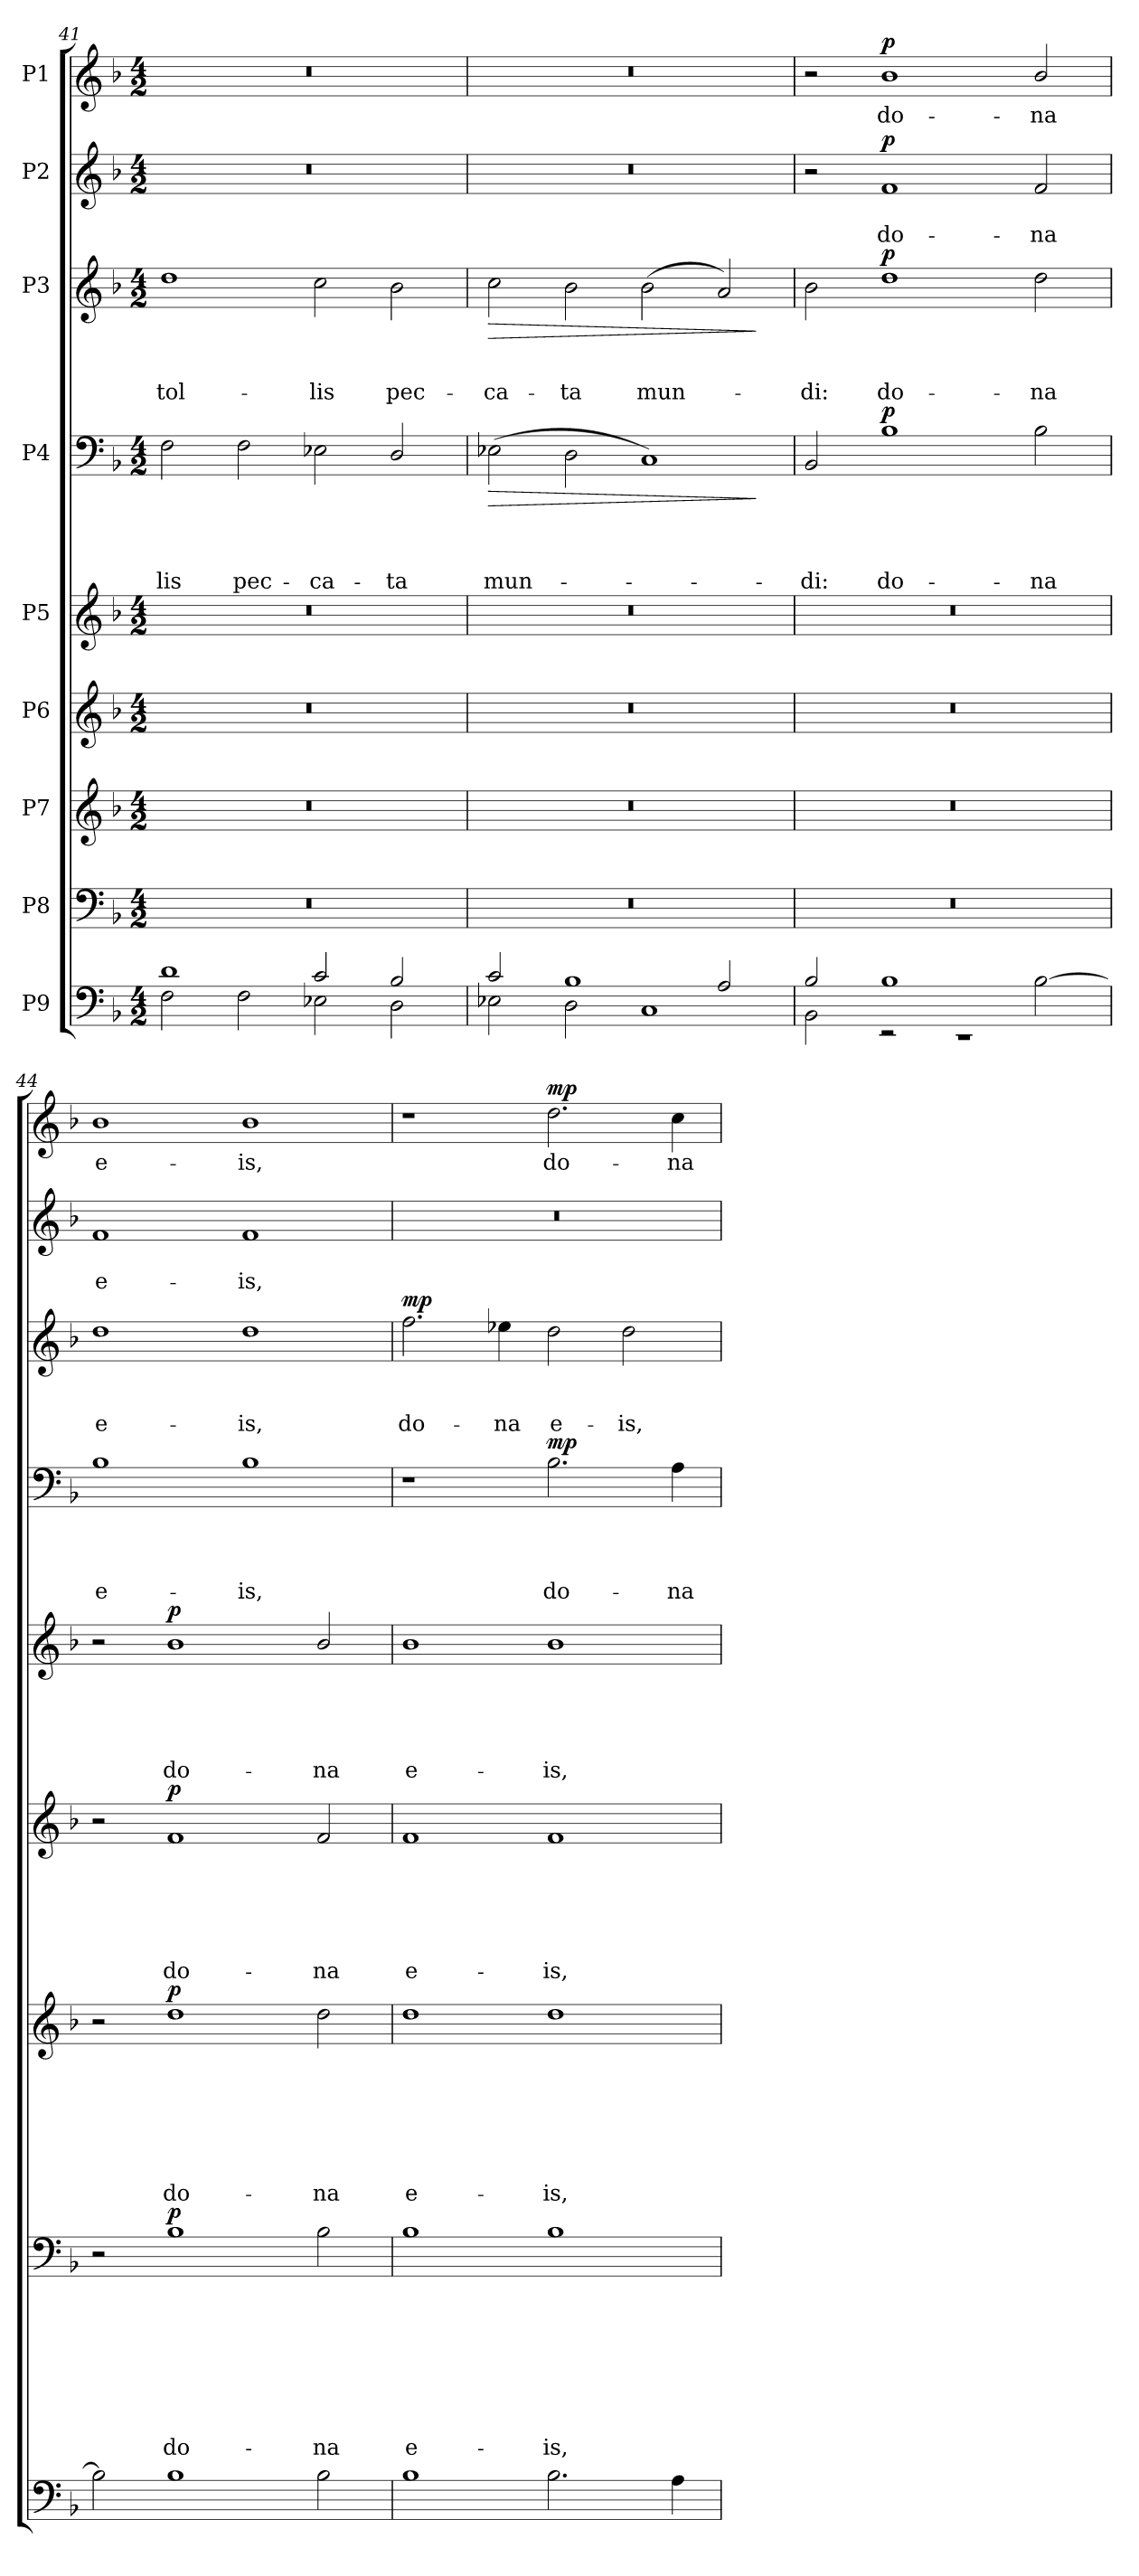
**kern	**kern	**text	**text	**text	**text	**text	**text	**text	**text	**dynam	**kern	**text	**text	**text	**text	**text	**text	**text	**dynam	**kern	**text	**text	**text	**text	**text	**text	**dynam	**kern	**text	**text	**text	**text	**text	**dynam	**kern	**text	**text	**text	**text	**dynam	**kern	**text	**text	**text	**dynam	**kern	**text	**text	**dynam	**kern	**text	**dynam
*part9	*part8	*part8	*part8	*part8	*part8	*part8	*part8	*part8	*part8	*part8	*part7	*part7	*part7	*part7	*part7	*part7	*part7	*part7	*part7	*part6	*part6	*part6	*part6	*part6	*part6	*part6	*part6	*part5	*part5	*part5	*part5	*part5	*part5	*part5	*part4	*part4	*part4	*part4	*part4	*part4	*part3	*part3	*part3	*part3	*part3	*part2	*part2	*part2	*part2	*part1	*part1	*part1
*staff9	*staff8	*staff8	*staff8	*staff8	*staff8	*staff8	*staff8	*staff8	*staff8	*staff8	*staff7	*staff7	*staff7	*staff7	*staff7	*staff7	*staff7	*staff7	*staff7	*staff6	*staff6	*staff6	*staff6	*staff6	*staff6	*staff6	*staff6	*staff5	*staff5	*staff5	*staff5	*staff5	*staff5	*staff5	*staff4	*staff4	*staff4	*staff4	*staff4	*staff4	*staff3	*staff3	*staff3	*staff3	*staff3	*staff2	*staff2	*staff2	*staff2	*staff1	*staff1	*staff1
*I"P9	*I"P8	*	*	*	*	*	*	*	*	*	*I"P7	*	*	*	*	*	*	*	*	*I"P6	*	*	*	*	*	*	*	*I"P5	*	*	*	*	*	*	*I"P4	*	*	*	*	*	*I"P3	*	*	*	*	*I"P2	*	*	*	*I"P1	*	*
*clefF4	*clefF4	*	*	*	*	*	*	*	*	*	*clefG2	*	*	*	*	*	*	*	*	*clefG2	*	*	*	*	*	*	*	*clefG2	*	*	*	*	*	*	*clefF4	*	*	*	*	*	*clefG2	*	*	*	*	*clefG2	*	*	*	*clefG2	*	*
*	*	*	*	*	*	*	*	*	*	*	*ITrd7c12	*	*	*	*	*	*	*	*	*	*	*	*	*	*	*	*	*	*	*	*	*	*	*	*	*	*	*	*	*	*ITrd7c12	*	*	*	*	*	*	*	*	*	*	*
*k[b-]	*k[b-]	*	*	*	*	*	*	*	*	*	*k[b-]	*	*	*	*	*	*	*	*	*k[b-]	*	*	*	*	*	*	*	*k[b-]	*	*	*	*	*	*	*k[b-]	*	*	*	*	*	*k[b-]	*	*	*	*	*k[b-]	*	*	*	*k[b-]	*	*
*F:	*F:	*	*	*	*	*	*	*	*	*	*F:	*	*	*	*	*	*	*	*	*F:	*	*	*	*	*	*	*	*F:	*	*	*	*	*	*	*F:	*	*	*	*	*	*F:	*	*	*	*	*F:	*	*	*	*F:	*	*
*M4/2	*M4/2	*	*	*	*	*	*	*	*	*	*M4/2	*	*	*	*	*	*	*	*	*M4/2	*	*	*	*	*	*	*	*M4/2	*	*	*	*	*	*	*M4/2	*	*	*	*	*	*M4/2	*	*	*	*	*M4/2	*	*	*	*M4/2	*	*
=41	=41	=41	=41	=41	=41	=41	=41	=41	=41	=41	=41	=41	=41	=41	=41	=41	=41	=41	=41	=41	=41	=41	=41	=41	=41	=41	=41	=41	=41	=41	=41	=41	=41	=41	=41	=41	=41	=41	=41	=41	=41	=41	=41	=41	=41	=41	=41	=41	=41	=41	=41	=41
*^	*	*	*	*	*	*	*	*	*	*	*	*	*	*	*	*	*	*	*	*	*	*	*	*	*	*	*	*	*	*	*	*	*	*	*	*	*	*	*	*	*	*	*	*	*	*	*	*	*	*	*	*
*	*^	*	*	*	*	*	*	*	*	*	*	*	*	*	*	*	*	*	*	*	*	*	*	*	*	*	*	*	*	*	*	*	*	*	*	*	*	*	*	*	*	*	*	*	*	*	*	*	*	*	*	*	*
!	!	!	!LO:N:vis=1	!	!	!	!	!	!	!	!	!	!LO:N:vis=1	!	!	!	!	!	!	!	!	!LO:N:vis=1	!	!	!	!	!	!	!	!LO:N:vis=1	!	!	!	!	!	!	!	!	!	!	!LO:LY:b	!	!	!	!	!LO:LY:b	!	!LO:N:vis=1	!	!	!	!LO:N:vis=1	!	!
2F\	1d	0ryy	0r	.	.	.	.	.	.	.	.	.	0r	.	.	.	.	.	.	.	.	0r	.	.	.	.	.	.	.	0r	.	.	.	.	.	.	2F\	.	.	.	-lis	.	1d	.	.	tol-	.	0r	.	.	.	0r	.	.
!	!	!	!	!	!	!	!	!	!	!	!	!	!	!	!	!	!	!	!	!	!	!	!	!	!	!	!	!	!	!	!	!	!	!	!	!	!	!	!	!	!LO:LY:b	!	!	!	!	!	!	!	!	!	!	!	!	!
2F\	.	.	.	.	.	.	.	.	.	.	.	.	.	.	.	.	.	.	.	.	.	.	.	.	.	.	.	.	.	.	.	.	.	.	.	.	2F\	.	.	.	pec-	.	.	.	.	.	.	.	.	.	.	.	.	.
!	!	!	!	!	!	!	!	!	!	!	!	!	!	!	!	!	!	!	!	!	!	!	!	!	!	!	!	!	!	!	!	!	!	!	!	!	!	!	!	!	!LO:LY:b	!	!	!	!	!LO:LY:b	!	!	!	!	!	!	!	!
2E-X\	2c/	.	.	.	.	.	.	.	.	.	.	.	.	.	.	.	.	.	.	.	.	.	.	.	.	.	.	.	.	.	.	.	.	.	.	.	2E-X\	.	.	.	-ca-	.	2c\	.	.	-lis	.	.	.	.	.	.	.	.
!	!	!	!	!	!	!	!	!	!	!	!	!	!	!	!	!	!	!	!	!	!	!	!	!	!	!	!	!	!	!	!	!	!	!	!	!	!	!	!	!	!LO:LY:b	!	!	!	!	!LO:LY:b	!	!	!	!	!	!	!	!
2D\	2B-/	.	.	.	.	.	.	.	.	.	.	.	.	.	.	.	.	.	.	.	.	.	.	.	.	.	.	.	.	.	.	.	.	.	.	.	2D/	.	.	.	-ta	.	2B-\	.	.	pec-	.	.	.	.	.	.	.	.
=42	=42	=42	=42	=42	=42	=42	=42	=42	=42	=42	=42	=42	=42	=42	=42	=42	=42	=42	=42	=42	=42	=42	=42	=42	=42	=42	=42	=42	=42	=42	=42	=42	=42	=42	=42	=42	=42	=42	=42	=42	=42	=42	=42	=42	=42	=42	=42	=42	=42	=42	=42	=42	=42	=42
!	!	!	!LO:N:vis=1	!	!	!	!	!	!	!	!	!	!LO:N:vis=1	!	!	!	!	!	!	!	!	!LO:N:vis=1	!	!	!	!	!	!	!	!LO:N:vis=1	!	!	!	!	!	!	!	!	!	!	!LO:LY:b	!LO:HP:b	!	!	!	!LO:LY:b	!LO:HP:b	!LO:N:vis=1	!	!	!	!LO:N:vis=1	!	!
2E-X\	2c/	0ryy	0r	.	.	.	.	.	.	.	.	.	0r	.	.	.	.	.	.	.	.	0r	.	.	.	.	.	.	.	0r	.	.	.	.	.	.	(>2E-X\	.	.	.	mun-	>	2c\	.	.	-ca-	>	0r	.	.	.	0r	.	.
!	!	!	!	!	!	!	!	!	!	!	!	!	!	!	!	!	!	!	!	!	!	!	!	!	!	!	!	!	!	!	!	!	!	!	!	!	!	!	!	!	!	!	!	!	!	!LO:LY:b	!	!	!	!	!	!	!	!
2D\	1B-	.	.	.	.	.	.	.	.	.	.	.	.	.	.	.	.	.	.	.	.	.	.	.	.	.	.	.	.	.	.	.	.	.	.	.	2D\	.	.	.	.	.	2B-\	.	.	-ta	.	.	.	.	.	.	.	.
!	!	!	!	!	!	!	!	!	!	!	!	!	!	!	!	!	!	!	!	!	!	!	!	!	!	!	!	!	!	!	!	!	!	!	!	!	!	!	!	!	!	!	!	!	!	!LO:LY:b	!	!	!	!	!	!	!	!
1C	.	.	.	.	.	.	.	.	.	.	.	.	.	.	.	.	.	.	.	.	.	.	.	.	.	.	.	.	.	.	.	.	.	.	.	.	1C)	.	.	.	.	.	(>2B-\	.	.	mun-	.	.	.	.	.	.	.	.
.	2A/	.	.	.	.	.	.	.	.	.	.	.	.	.	.	.	.	.	.	.	.	.	.	.	.	.	.	.	.	.	.	.	.	.	.	.	.	.	.	.	.	.	2A/)	.	.	.	.	.	.	.	.	.	.	.
*v	*v	*v	*	*	*	*	*	*	*	*	*	*	*	*	*	*	*	*	*	*	*	*	*	*	*	*	*	*	*	*	*	*	*	*	*	*	*	*	*	*	*	*	*	*	*	*	*	*	*	*	*	*	*	*
.	.	.	.	.	.	.	.	.	.	.	.	.	.	.	.	.	.	.	.	.	.	.	.	.	.	.	.	.	.	.	.	.	.	.	.	.	.	.	.	]	.	.	.	.	]	.	.	.	.	.	.	.
=43	=43	=43	=43	=43	=43	=43	=43	=43	=43	=43	=43	=43	=43	=43	=43	=43	=43	=43	=43	=43	=43	=43	=43	=43	=43	=43	=43	=43	=43	=43	=43	=43	=43	=43	=43	=43	=43	=43	=43	=43	=43	=43	=43	=43	=43	=43	=43	=43	=43	=43	=43	=43
*^	*	*	*	*	*	*	*	*	*	*	*	*	*	*	*	*	*	*	*	*	*	*	*	*	*	*	*	*	*	*	*	*	*	*	*	*	*	*	*	*	*	*	*	*	*	*	*	*	*	*	*	*
*	*^	*	*	*	*	*	*	*	*	*	*	*	*	*	*	*	*	*	*	*	*	*	*	*	*	*	*	*	*	*	*	*	*	*	*	*	*	*	*	*	*	*	*	*	*	*	*	*	*	*	*	*	*
!	!	!	!LO:N:vis=1	!	!	!	!	!	!	!	!	!	!LO:N:vis=1	!	!	!	!	!	!	!	!	!LO:N:vis=1	!	!	!	!	!	!	!	!LO:N:vis=1	!	!	!	!	!	!	!	!	!	!	!LO:LY:b	!	!	!	!	!LO:LY:b	!	!	!	!	!	!	!	!
2B-/	2BB-\	0ryy	0r	.	.	.	.	.	.	.	.	.	0r	.	.	.	.	.	.	.	.	0r	.	.	.	.	.	.	.	0r	.	.	.	.	.	.	2BB-/	.	.	.	-di:	.	2B-\	.	.	-di:	.	2r	.	.	.	2r	.	.
!	!	!	!	!	!	!	!	!	!	!	!	!	!	!	!	!	!	!	!	!	!	!	!	!	!	!	!	!	!	!	!	!	!	!	!	!	!	!	!	!	!LO:LY:b	!LO:DY:a	!	!	!	!LO:LY:b	!LO:DY:a	!	!	!LO:LY:b	!LO:DY:a	!	!LO:LY:b	!LO:DY:a
1B-	2rEE	.	.	.	.	.	.	.	.	.	.	.	.	.	.	.	.	.	.	.	.	.	.	.	.	.	.	.	.	.	.	.	.	.	.	.	1B-	.	.	.	do-	p	1d	.	.	do-	p	1f	.	do-	p	1b-	do-	p
.	1rEE	.	.	.	.	.	.	.	.	.	.	.	.	.	.	.	.	.	.	.	.	.	.	.	.	.	.	.	.	.	.	.	.	.	.	.	.	.	.	.	.	.	.	.	.	.	.	.	.	.	.	.	.	.
!	!	!	!	!	!	!	!	!	!	!	!	!	!	!	!	!	!	!	!	!	!	!	!	!	!	!	!	!	!	!	!	!	!	!	!	!	!	!	!	!	!LO:LY:b	!	!	!	!	!LO:LY:b	!	!	!	!LO:LY:b	!	!	!LO:LY:b	!
[>2B-\	.	.	.	.	.	.	.	.	.	.	.	.	.	.	.	.	.	.	.	.	.	.	.	.	.	.	.	.	.	.	.	.	.	.	.	.	2B-\	.	.	.	-na	.	2d\	.	.	-na	.	2f/	.	-na	.	2b-/	-na	.
=44	=44	=44	=44	=44	=44	=44	=44	=44	=44	=44	=44	=44	=44	=44	=44	=44	=44	=44	=44	=44	=44	=44	=44	=44	=44	=44	=44	=44	=44	=44	=44	=44	=44	=44	=44	=44	=44	=44	=44	=44	=44	=44	=44	=44	=44	=44	=44	=44	=44	=44	=44	=44	=44	=44
!	!	!	!	!	!	!	!	!	!	!	!	!	!	!	!	!	!	!	!	!	!	!	!	!	!	!	!	!	!	!	!	!	!	!	!	!	!	!	!	!	!LO:LY:b	!	!	!	!	!LO:LY:b	!	!	!	!LO:LY:b	!	!	!LO:LY:b	!
2B-\]	0ryy	0ryy	2r	.	.	.	.	.	.	.	.	.	2r	.	.	.	.	.	.	.	.	2r	.	.	.	.	.	.	.	2r	.	.	.	.	.	.	1B-	.	.	.	e-	.	1d	.	.	e-	.	1f	.	e-	.	1b-	e-	.
!	!	!	!	!	!	!	!	!	!	!	!LO:LY:b	!LO:DY:a	!	!	!	!	!	!	!	!LO:LY:b	!LO:DY:a	!	!	!	!	!	!	!LO:LY:b	!LO:DY:a	!	!	!	!	!	!LO:LY:b	!LO:DY:a	!	!	!	!	!	!	!	!	!	!	!	!	!	!	!	!	!	!
1B-	.	.	1B-	.	.	.	.	.	.	.	do-	p	1d	.	.	.	.	.	.	do-	p	1f	.	.	.	.	.	do-	p	1b-	.	.	.	.	do-	p	.	.	.	.	.	.	.	.	.	.	.	.	.	.	.	.	.	.
!	!	!	!	!	!	!	!	!	!	!	!	!	!	!	!	!	!	!	!	!	!	!	!	!	!	!	!	!	!	!	!	!	!	!	!	!	!	!	!	!	!LO:LY:b	!	!	!	!	!LO:LY:b	!	!	!	!LO:LY:b	!	!	!LO:LY:b	!
.	.	.	.	.	.	.	.	.	.	.	.	.	.	.	.	.	.	.	.	.	.	.	.	.	.	.	.	.	.	.	.	.	.	.	.	.	1B-	.	.	.	-is,	.	1d	.	.	-is,	.	1f	.	-is,	.	1b-	-is,	.
!	!	!	!	!	!	!	!	!	!	!	!LO:LY:b	!	!	!	!	!	!	!	!	!LO:LY:b	!	!	!	!	!	!	!	!LO:LY:b	!	!	!	!	!	!	!LO:LY:b	!	!	!	!	!	!	!	!	!	!	!	!	!	!	!	!	!	!	!
2B-\	.	.	2B-\	.	.	.	.	.	.	.	-na	.	2d\	.	.	.	.	.	.	-na	.	2f/	.	.	.	.	.	-na	.	2b-/	.	.	.	.	-na	.	.	.	.	.	.	.	.	.	.	.	.	.	.	.	.	.	.	.
!!LO:PB:g=z
=45	=45	=45	=45	=45	=45	=45	=45	=45	=45	=45	=45	=45	=45	=45	=45	=45	=45	=45	=45	=45	=45	=45	=45	=45	=45	=45	=45	=45	=45	=45	=45	=45	=45	=45	=45	=45	=45	=45	=45	=45	=45	=45	=45	=45	=45	=45	=45	=45	=45	=45	=45	=45	=45	=45
!	!	!	!	!	!	!	!	!	!	!	!LO:LY:b	!	!	!	!	!	!	!	!	!LO:LY:b	!	!	!	!	!	!	!	!LO:LY:b	!	!	!	!	!	!	!LO:LY:b	!	!	!	!	!	!	!	!	!	!	!LO:LY:b	!LO:DY:a	!LO:N:vis=1	!	!	!	!	!	!
1B-	0ryy	0ryy	1B-	.	.	.	.	.	.	.	e-	.	1d	.	.	.	.	.	.	e-	.	1f	.	.	.	.	.	e-	.	1b-	.	.	.	.	e-	.	1r	.	.	.	.	.	2.f\	.	.	do-	mp	0r	.	.	.	1r	.	.
!	!	!	!	!	!	!	!	!	!	!	!	!	!	!	!	!	!	!	!	!	!	!	!	!	!	!	!	!	!	!	!	!	!	!	!	!	!	!	!	!	!	!	!	!	!	!LO:LY:b	!	!	!	!	!	!	!	!
.	.	.	.	.	.	.	.	.	.	.	.	.	.	.	.	.	.	.	.	.	.	.	.	.	.	.	.	.	.	.	.	.	.	.	.	.	.	.	.	.	.	.	4e-X\	.	.	-na	.	.	.	.	.	.	.	.
!	!	!	!	!	!	!	!	!	!	!	!LO:LY:b	!	!	!	!	!	!	!	!	!LO:LY:b	!	!	!	!	!	!	!	!LO:LY:b	!	!	!	!	!	!	!LO:LY:b	!	!	!	!	!	!LO:LY:b	!LO:DY:a	!	!	!	!LO:LY:b	!	!	!	!	!	!	!LO:LY:b	!LO:DY:a
2.B-\	.	.	1B-	.	.	.	.	.	.	.	-is,	.	1d	.	.	.	.	.	.	-is,	.	1f	.	.	.	.	.	-is,	.	1b-	.	.	.	.	-is,	.	2.B-\	.	.	.	do-	mp	2d\	.	.	e-	.	.	.	.	.	2.dd\	do-	mp
!	!	!	!	!	!	!	!	!	!	!	!	!	!	!	!	!	!	!	!	!	!	!	!	!	!	!	!	!	!	!	!	!	!	!	!	!	!	!	!	!	!	!	!	!	!	!LO:LY:b	!	!	!	!	!	!	!	!
.	.	.	.	.	.	.	.	.	.	.	.	.	.	.	.	.	.	.	.	.	.	.	.	.	.	.	.	.	.	.	.	.	.	.	.	.	.	.	.	.	.	.	2d\	.	.	-is,	.	.	.	.	.	.	.	.
!	!	!	!	!	!	!	!	!	!	!	!	!	!	!	!	!	!	!	!	!	!	!	!	!	!	!	!	!	!	!	!	!	!	!	!	!	!	!	!	!	!LO:LY:b	!	!	!	!	!	!	!	!	!	!	!	!LO:LY:b	!
4A\	.	.	.	.	.	.	.	.	.	.	.	.	.	.	.	.	.	.	.	.	.	.	.	.	.	.	.	.	.	.	.	.	.	.	.	.	4A\	.	.	.	-na	.	.	.	.	.	.	.	.	.	.	4cc\	-na	.
*v	*v	*v	*	*	*	*	*	*	*	*	*	*	*	*	*	*	*	*	*	*	*	*	*	*	*	*	*	*	*	*	*	*	*	*	*	*	*	*	*	*	*	*	*	*	*	*	*	*	*	*	*	*	*	*
=	=	=	=	=	=	=	=	=	=	=	=	=	=	=	=	=	=	=	=	=	=	=	=	=	=	=	=	=	=	=	=	=	=	=	=	=	=	=	=	=	=	=	=	=	=	=	=	=	=	=	=	=
*-	*-	*-	*-	*-	*-	*-	*-	*-	*-	*-	*-	*-	*-	*-	*-	*-	*-	*-	*-	*-	*-	*-	*-	*-	*-	*-	*-	*-	*-	*-	*-	*-	*-	*-	*-	*-	*-	*-	*-	*-	*-	*-	*-	*-	*-	*-	*-	*-	*-	*-	*-	*-
